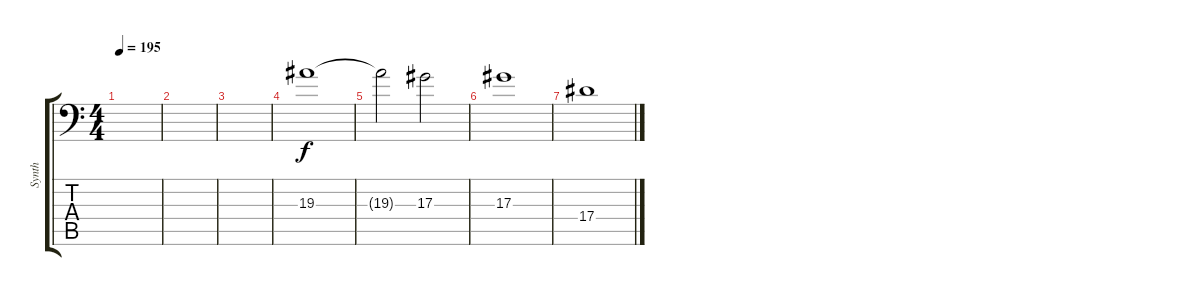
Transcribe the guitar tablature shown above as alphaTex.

\track ("Synth" "Synth") {instrument pad7halo}
\staff {score tabs}
\tuning (C4 G3 Eb3 Bb2 F2 Bb1) {hide}
\ts (4 4)
\tempo 195
\clef f4
\ks c
|
|
|
19.3.1 |
19.3{t}.2 17.3.2 |
17.3.1 |
17.4.1
